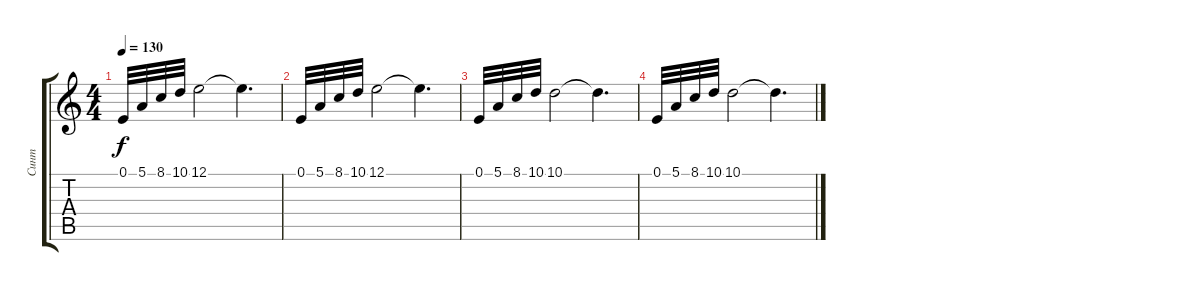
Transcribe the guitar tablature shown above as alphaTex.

\track ("Синт" "Синт") {instrument synthstrings2}
\staff {score tabs}
\tuning (E4 B3 G3 D3 A2 E2) {hide}
\ts (4 4)
\tempo 130
\clef g2
\ks c
0.1.32{dy f} 5.1.32 8.1.32 10.1.32 12.1.2 12.1{t}.4{d} |
0.1.32 5.1.32 8.1.32 10.1.32 12.1.2 12.1{t}.4{d} |
0.1.32 5.1.32 8.1.32 10.1.32 10.1.2 10.1{t}.4{d} |
0.1.32 5.1.32 8.1.32 10.1.32 10.1.2 10.1{t}.4{d}
